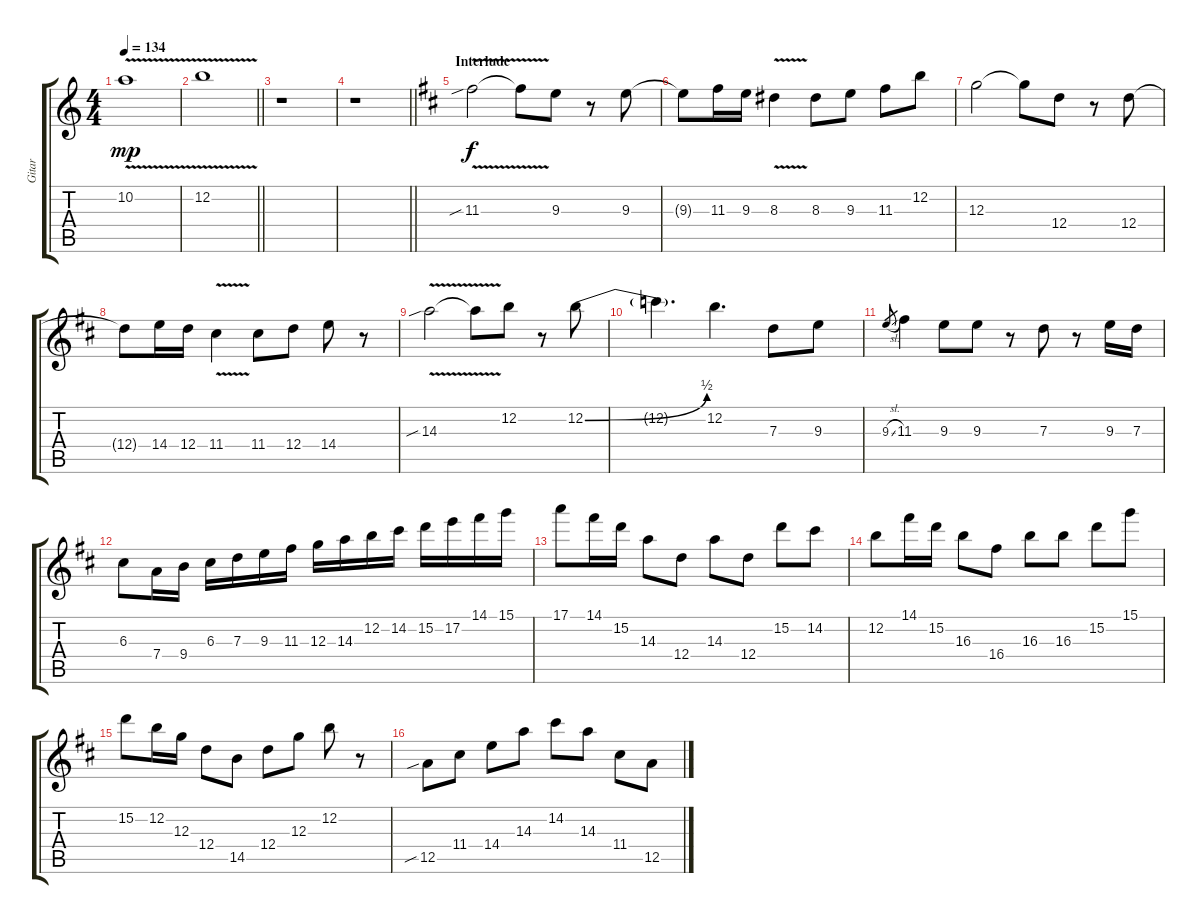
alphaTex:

\track ("Gitar" "Gitar") {instrument overdrivenguitar}
\staff {score tabs}
\tuning (E4 B3 G3 D3 A2 E2) {hide}
\ts (4 4)
\tempo 134
\clef g2
\ks c
10.2{v}.1{dy mp} |
\barLineRight lightlight
12.2{v}.1 |
r.1 |
\barLineRight lightlight
r.1 |
\section ("" "Interlude")
\ks d
11.3{v sib}.2{dy f volume 9} 11.3{t}.8 9.3.8 r.8 9.3.8 |
9.3{t}.8 11.3.16 9.3.16 8.3{v}.4 8.3.8 9.3.8 11.3.8 12.2.8 |
12.3.2 12.3{t}.8 12.4.8 r.8 12.4.8 |
12.4{t}.8 14.4.16 12.4.16 11.4{v}.4 11.4.8 12.4.8 14.4.8 r.8 |
14.3{v sib}.2 14.3{t}.8 12.2.8 r.8 12.2{be (bend 0 0 60 2)}.8 |
12.2{t}.4{d} 12.2.4{d} 7.3.8 9.3.8 |
9.3{sl}.8{gr} 11.3.4 9.3.8 9.3.8 r.8 7.3.8 r.8 9.3.16 7.3.16 |
6.3.8 7.4.16 9.4.16 6.3.16 7.3.16 9.3.16 11.3.16 12.3.16 14.3.16 12.2.16 14.2.16 15.2.16 17.2.16 14.1.16 15.1.16 |
17.1.8 14.1.16 15.2.16 14.3.8 12.4.8 14.3.8 12.4.8 15.2.8 14.2.8 |
12.2.8 14.1.16 15.2.16 16.3.8 16.4.8 16.3.8 16.3.8 15.2.8 15.1.8 |
15.2.8 12.2.16 12.3.16 12.4.8 14.5.8 12.4.8 12.3.8 12.2.8 r.8 |
12.5{sib}.8 11.4.8 14.4.8 14.3.8 14.2.8 14.3.8 11.4.8 12.5.8
